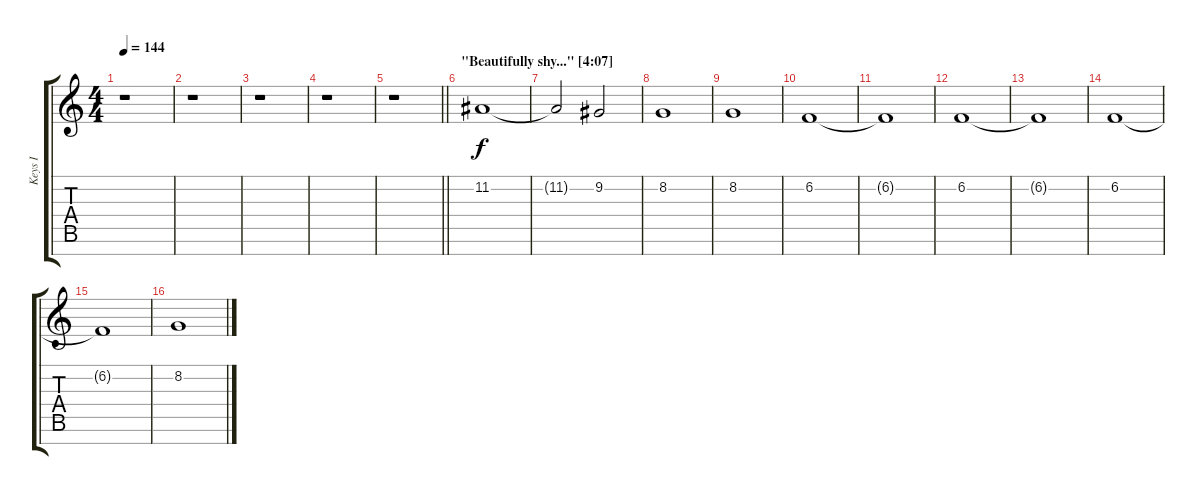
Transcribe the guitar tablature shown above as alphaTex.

\track ("Keys I" "Keys I") {instrument stringensemble1}
\staff {score tabs}
\tuning (E4 B3 G3 D3 A2 E2 B1) {hide}
\ts (4 4)
\tempo 144
\clef g2
\ks c
r.1{dy f} |
r.1 |
r.1 |
r.1 |
\barLineRight lightlight
r.1 |
\section ("" "\"Beautifully shy...\" [4:07]")
11.2.1{instrument tubularbells} |
11.2{t}.2 9.2.2 |
8.2.1 |
8.2.1 |
6.2.1 |
6.2{t}.1 |
6.2.1 |
6.2{t}.1 |
6.2.1 |
6.2{t}.1 |
8.2.1
